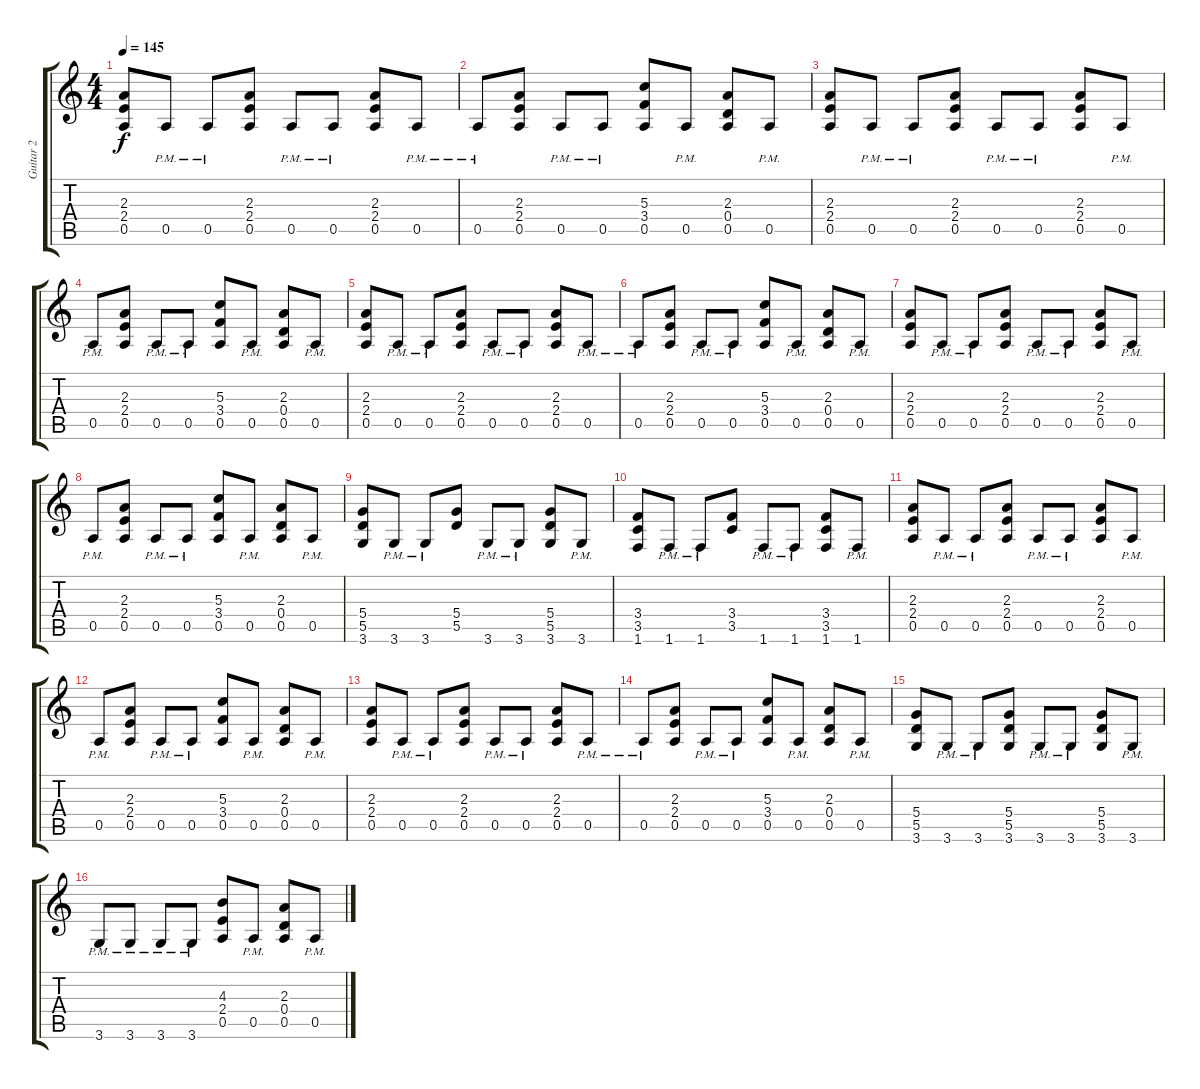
\track ("Guitar 2" "Guitar 2") {instrument distortionguitar}
\staff {score tabs}
\tuning (E4 B3 G3 D3 A2 E2) {hide}
\ts (4 4)
\tempo 145
\clef g2
\ks c
(2.3 2.4 0.5).8{dy f} 0.5{pm}.8 0.5{pm}.8 (2.3 2.4 0.5).8 0.5{pm}.8 0.5{pm}.8 (2.3 2.4 0.5).8 0.5{pm}.8 |
0.5{pm}.8 (2.3 2.4 0.5).8 0.5{pm}.8 0.5{pm}.8 (5.3 3.4 0.5).8 0.5{pm}.8 (2.3 0.4 0.5).8 0.5{pm}.8 |
(2.3 2.4 0.5).8 0.5{pm}.8 0.5{pm}.8 (2.3 2.4 0.5).8 0.5{pm}.8 0.5{pm}.8 (2.3 2.4 0.5).8 0.5{pm}.8 |
0.5{pm}.8 (2.3 2.4 0.5).8 0.5{pm}.8 0.5{pm}.8 (5.3 3.4 0.5).8 0.5{pm}.8 (2.3 0.4 0.5).8 0.5{pm}.8 |
(2.3 2.4 0.5).8 0.5{pm}.8 0.5{pm}.8 (2.3 2.4 0.5).8 0.5{pm}.8 0.5{pm}.8 (2.3 2.4 0.5).8 0.5{pm}.8 |
0.5{pm}.8 (2.3 2.4 0.5).8 0.5{pm}.8 0.5{pm}.8 (5.3 3.4 0.5).8 0.5{pm}.8 (2.3 0.4 0.5).8 0.5{pm}.8 |
(2.3 2.4 0.5).8 0.5{pm}.8 0.5{pm}.8 (2.3 2.4 0.5).8 0.5{pm}.8 0.5{pm}.8 (2.3 2.4 0.5).8 0.5{pm}.8 |
0.5{pm}.8 (2.3 2.4 0.5).8 0.5{pm}.8 0.5{pm}.8 (5.3 3.4 0.5).8 0.5{pm}.8 (2.3 0.4 0.5).8 0.5{pm}.8 |
(5.4 5.5 3.6).8 3.6{pm}.8 3.6{pm}.8 (5.4 5.5).8 3.6{pm}.8 3.6{pm}.8 (5.4 5.5 3.6).8 3.6{pm}.8 |
(3.4 3.5 1.6).8 1.6{pm}.8 1.6{pm}.8 (3.4 3.5).8 1.6{pm}.8 1.6{pm}.8 (3.4 3.5 1.6).8 1.6{pm}.8 |
(2.3 2.4 0.5).8 0.5{pm}.8 0.5{pm}.8 (2.3 2.4 0.5).8 0.5{pm}.8 0.5{pm}.8 (2.3 2.4 0.5).8 0.5{pm}.8 |
0.5{pm}.8 (2.3 2.4 0.5).8 0.5{pm}.8 0.5{pm}.8 (5.3 3.4 0.5).8 0.5{pm}.8 (2.3 0.4 0.5).8 0.5{pm}.8 |
(2.3 2.4 0.5).8 0.5{pm}.8 0.5{pm}.8 (2.3 2.4 0.5).8 0.5{pm}.8 0.5{pm}.8 (2.3 2.4 0.5).8 0.5{pm}.8 |
0.5{pm}.8 (2.3 2.4 0.5).8 0.5{pm}.8 0.5{pm}.8 (5.3 3.4 0.5).8 0.5{pm}.8 (2.3 0.4 0.5).8 0.5{pm}.8 |
(5.4 5.5 3.6).8 3.6{pm}.8 3.6{pm}.8 (5.4 5.5 3.6).8 3.6{pm}.8 3.6{pm}.8 (5.4 5.5 3.6).8 3.6{pm}.8 |
3.6{pm}.8 3.6{pm}.8 3.6{pm}.8 3.6{pm}.8 (4.3 2.4 0.5).8 0.5{pm}.8 (2.3 0.4 0.5).8 0.5{pm}.8
